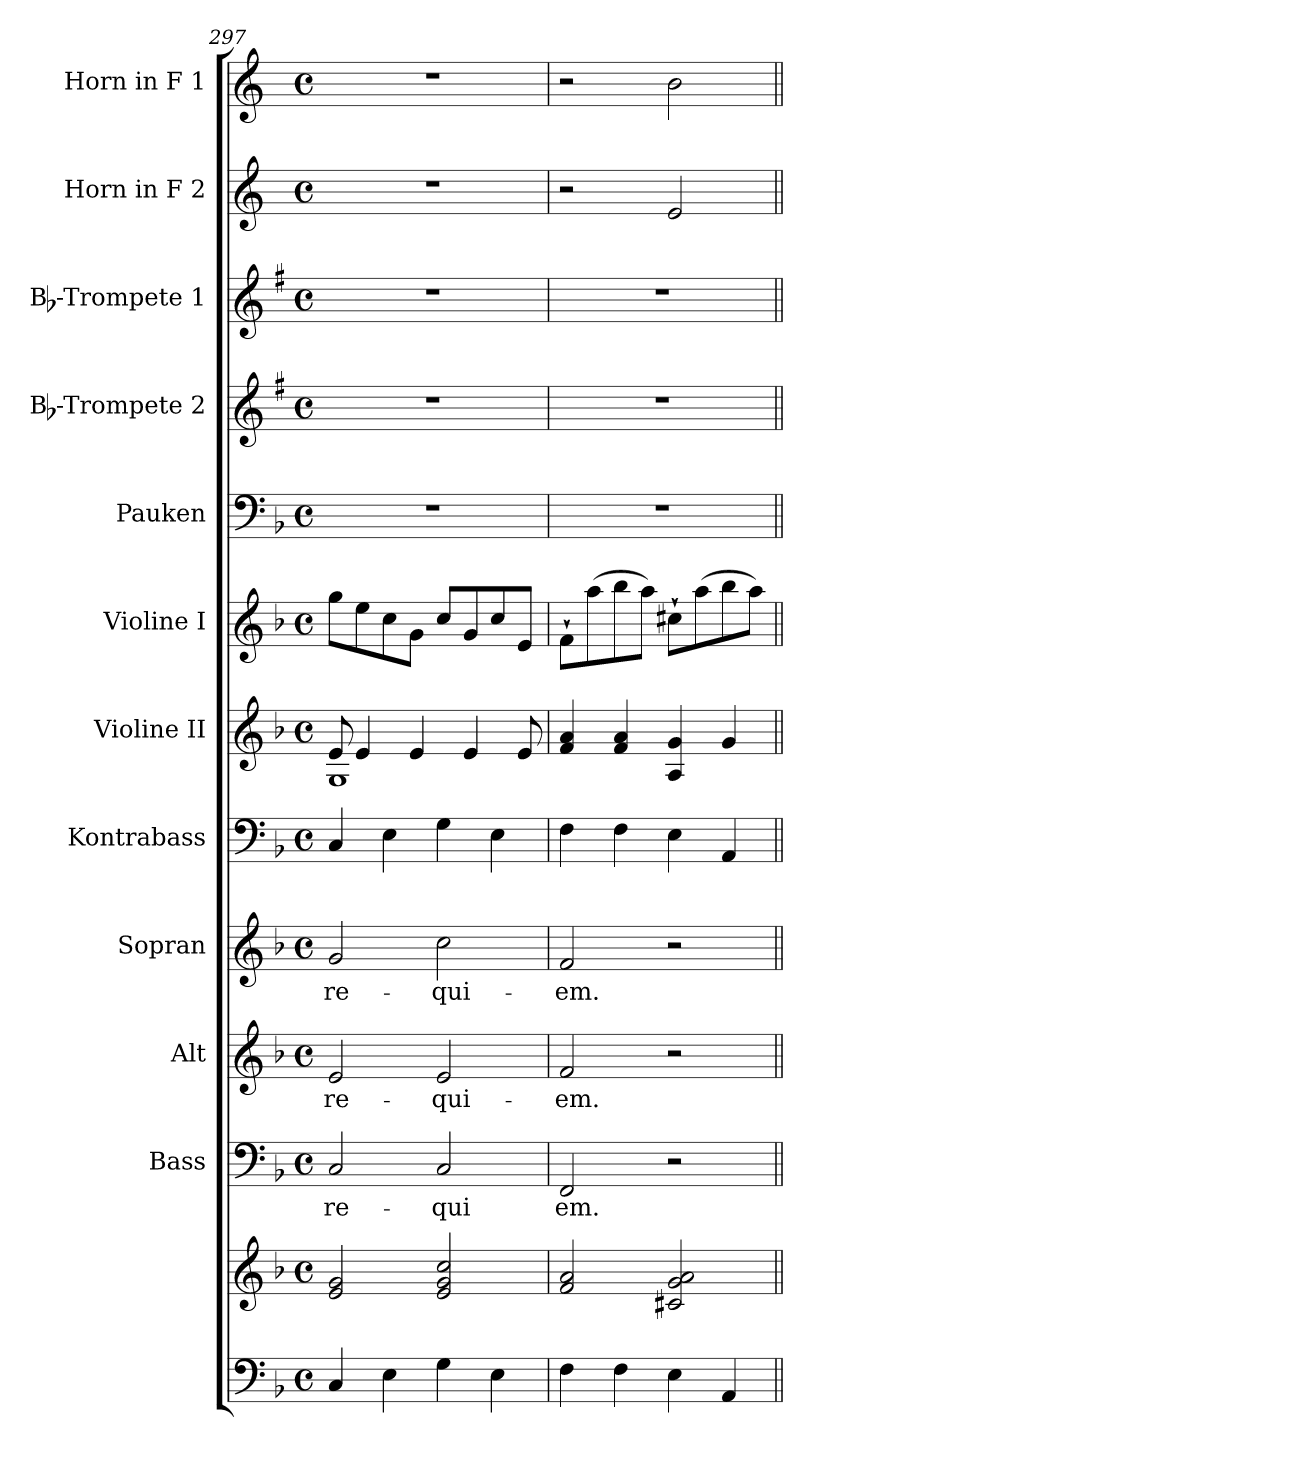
**kern	**kern	**kern	**text	**kern	**text	**kern	**text	**kern	**kern	**kern	**kern	**kern	**kern	**kern	**kern
*part12	*part12	*part11	*part11	*part10	*part10	*part9	*part9	*part8	*part7	*part6	*part5	*part4	*part3	*part2	*part1
*staff13	*staff12	*staff11	*staff11	*staff10	*staff10	*staff9	*staff9	*staff8	*staff7	*staff6	*staff5	*staff4	*staff3	*staff2	*staff1
*	*	*I"Bass	*	*I"Alt	*	*I"Sopran	*	*I"Kontrabass	*I"Violine II	*I"Violine I	*I"Pauken	*I"Bb-Trompete 2	*I"Bb-Trompete 1	*I"Horn in F 2	*I"Horn in F 1
*	*	*I'B.	*	*I'A.	*	*I'S.	*	*I'Kb.	*I'Vl. II	*I'Vl. I	*I'Pk.	*I'Bb Trp. 2	*I'Bb Trp. 1	*	*
*clefF4	*clefG2	*clefF4	*	*clefG2	*	*clefG2	*	*clefF4	*clefG2	*clefG2	*clefF4	*clefG2	*clefG2	*clefG2	*clefG2
*	*	*	*	*	*	*	*	*ITrd7c12	*	*	*	*ITrd1c2	*ITrd1c2	*ITrd4c7	*ITrd4c7
*k[b-]	*k[b-]	*k[b-]	*	*k[b-]	*	*k[b-]	*	*k[b-]	*k[b-]	*k[b-]	*k[b-]	*k[b-]	*k[b-]	*k[b-]	*k[b-]
*F:	*F:	*F:	*	*F:	*	*F:	*	*F:	*F:	*F:	*F:	*F:	*F:	*F:	*F:
*M4/4	*M4/4	*M4/4	*	*M4/4	*	*M4/4	*	*M4/4	*M4/4	*M4/4	*M4/4	*M4/4	*M4/4	*M4/4	*M4/4
*met(c)	*met(c)	*met(c)	*	*met(c)	*	*met(c)	*	*met(c)	*met(c)	*met(c)	*met(c)	*met(c)	*met(c)	*met(c)	*met(c)
=297	=297	=297	=297	=297	=297	=297	=297	=297	=297	=297	=297	=297	=297	=297	=297
!	!	!	!LO:LY:b	!	!LO:LY:b	!	!LO:LY:b	!	!	!	!	!	!	!	!
*	*	*	*	*	*	*	*	*	*^	*	*	*	*	*	*
4C/	2e/ 2g/	2C/	re-	2e/	re-	2g/	re-	4CC/	8e/	1G	8gg\L	1r	1r	1r	1r	1r
.	.	.	.	.	.	.	.	.	4e/	.	8ee\	.	.	.	.	.
4E\	.	.	.	.	.	.	.	4EE\	.	.	8cc\	.	.	.	.	.
.	.	.	.	.	.	.	.	.	4e/	.	8g\J	.	.	.	.	.
!	!	!	!LO:LY:b	!	!LO:LY:b	!	!LO:LY:b	!	!	!	!	!	!	!	!	!
4G\	2e/ 2g/ 2cc/	2C/	-qui	2e/	-qui-	2cc\	-qui-	4GG\	.	.	8cc/L	.	.	.	.	.
.	.	.	.	.	.	.	.	.	4e/	.	8g/	.	.	.	.	.
4E\	.	.	.	.	.	.	.	4EE\	.	.	8cc/	.	.	.	.	.
.	.	.	.	.	.	.	.	.	8e/	.	8e/J	.	.	.	.	.
*	*	*	*	*	*	*	*	*	*v	*v	*	*	*	*	*	*
=298	=298	=298	=298	=298	=298	=298	=298	=298	=298	=298	=298	=298	=298	=298	=298
!	!	!	!LO:LY:b	!	!LO:LY:b	!	!LO:LY:b	!	!	!	!	!	!	!	!
4F\	2f/ 2a/	2FF/	em.	2f/	-em.	2f/	-em.	4FF\	4f/ 4a/	8f`>\L	1r	1r	1r	2r	2r
.	.	.	.	.	.	.	.	.	.	(>8aa\	.	.	.	.	.
4F\	.	.	.	.	.	.	.	4FF\	4f/ 4a/	8bb-\	.	.	.	.	.
.	.	.	.	.	.	.	.	.	.	8aa\J)	.	.	.	.	.
4E\	2c#X/ 2g/ 2a/	2r	.	2r	.	2r	.	4EE\	4A/ 4g/	8cc#X`>\L	.	.	.	2A/	2e\
.	.	.	.	.	.	.	.	.	.	(>8aa\	.	.	.	.	.
4AA/	.	.	.	.	.	.	.	4AAA/	4g/	8bb-\	.	.	.	.	.
.	.	.	.	.	.	.	.	.	.	8aa\J)	.	.	.	.	.
=||	=||	=||	=||	=||	=||	=||	=||	=||	=||	=||	=||	=||	=||	=||	=||
*-	*-	*-	*-	*-	*-	*-	*-	*-	*-	*-	*-	*-	*-	*-	*-
